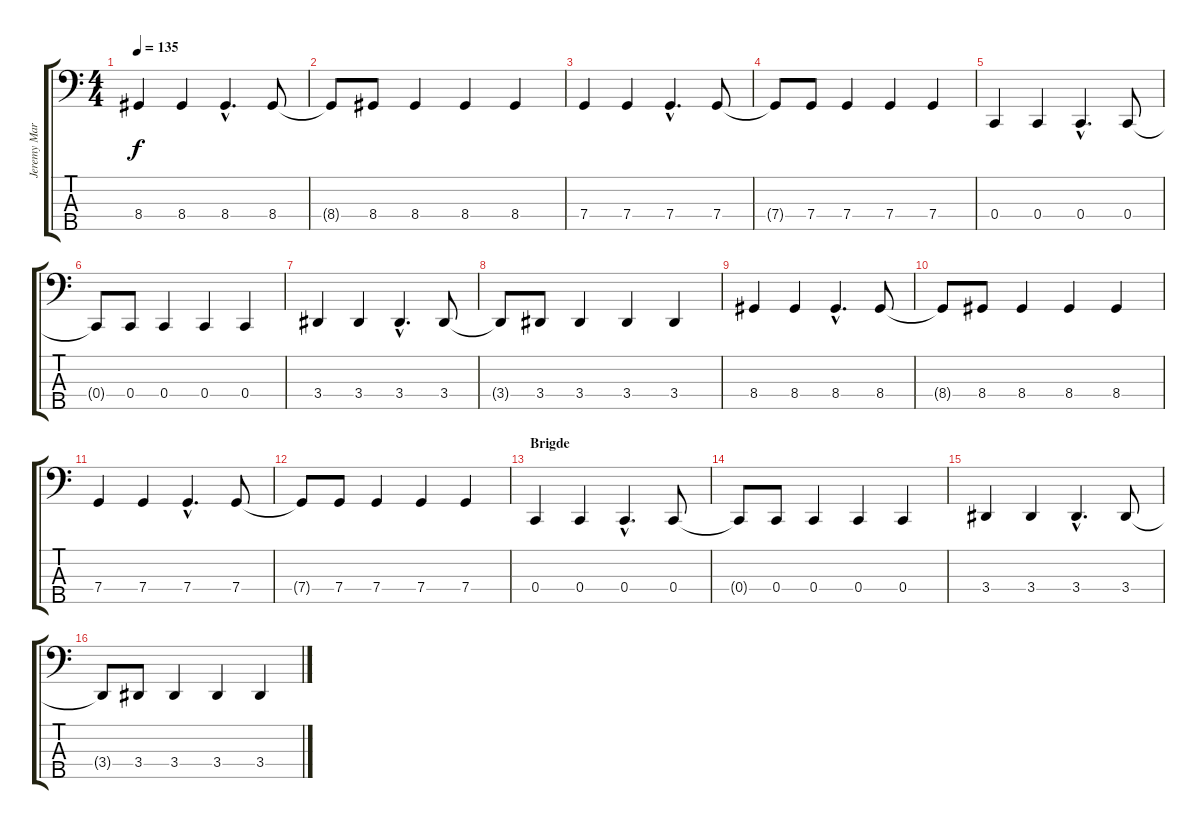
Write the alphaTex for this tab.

\track ("Jeremy Marshall (Volume Effect)" "Jeremy Mar") {instrument electricbasspick}
\staff {score tabs}
\tuning (Eb2 Bb1 F1 C1 G0) {hide}
\ts (4 4)
\tempo 135
\clef f4
\ks c
8.4.4{dy f} 8.4.4 8.4{hac}.4{d} 8.4.8 |
8.4{t}.8 8.4.8 8.4.4 8.4.4 8.4.4 |
7.4.4 7.4.4 7.4{hac}.4{d} 7.4.8 |
7.4{t}.8 7.4.8 7.4.4 7.4.4 7.4.4 |
0.4.4 0.4.4 0.4{hac}.4{d} 0.4.8 |
0.4{t}.8 0.4.8 0.4.4 0.4.4 0.4.4 |
3.4.4 3.4.4 3.4{hac}.4{d} 3.4.8 |
3.4{t}.8 3.4.8 3.4.4 3.4.4 3.4.4 |
8.4.4 8.4.4 8.4{hac}.4{d} 8.4.8 |
8.4{t}.8 8.4.8 8.4.4 8.4.4 8.4.4 |
7.4.4 7.4.4 7.4{hac}.4{d} 7.4.8 |
7.4{t}.8 7.4.8 7.4.4 7.4.4 7.4.4 |
\section ("" "Brigde")
0.4.4 0.4.4 0.4{hac}.4{d} 0.4.8 |
0.4{t}.8 0.4.8 0.4.4 0.4.4 0.4.4 |
3.4.4 3.4.4 3.4{hac}.4{d} 3.4.8 |
3.4{t}.8 3.4.8 3.4.4 3.4.4 3.4.4
